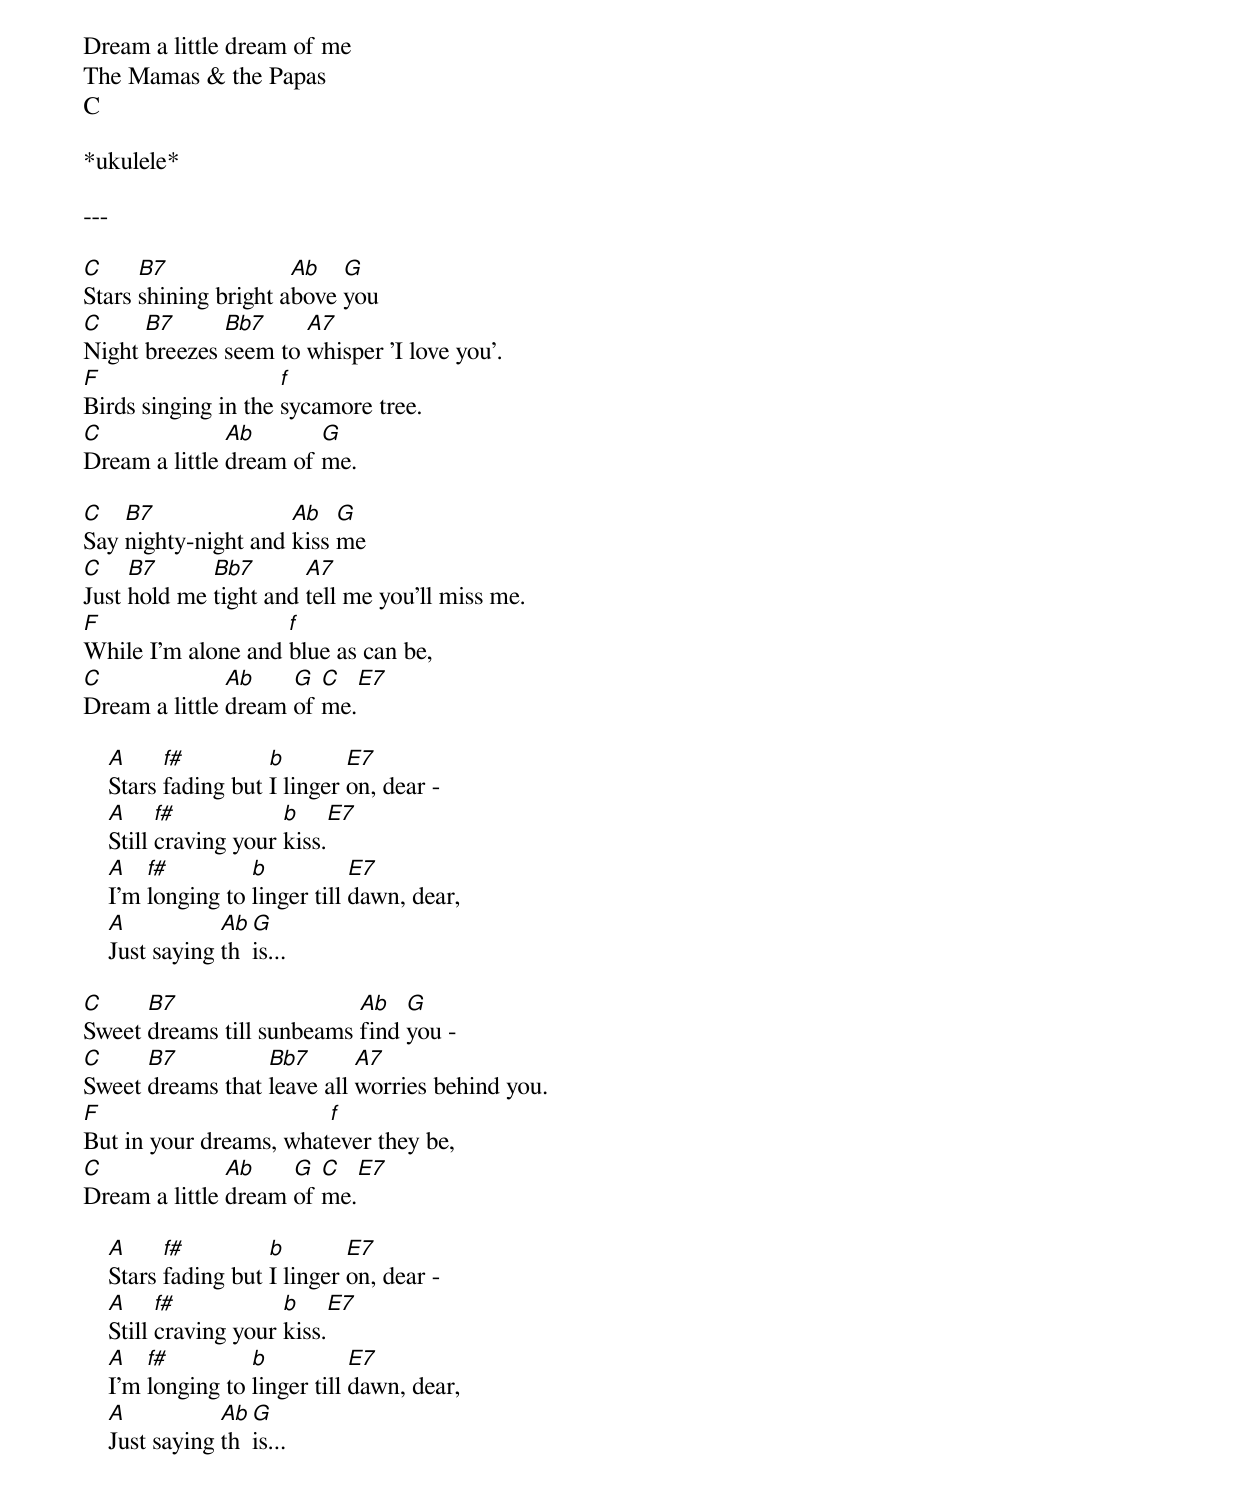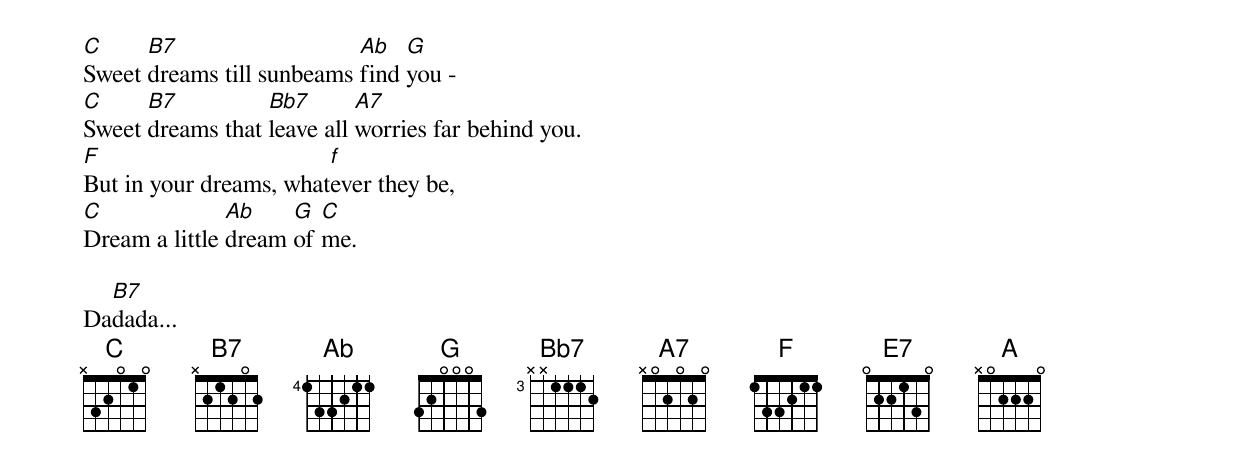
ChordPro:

Dream a little dream of me
The Mamas & the Papas
C

*ukulele*

---

[C]Stars [B7]shining bright a[Ab]bove [G]you
[C]Night [B7]breezes [Bb7]seem to [A7]whisper 'I love you'.
[F]Birds singing in the [f]sycamore tree.
[C]Dream a little [Ab]dream of [G]me.

[C]Say [B7]nighty-night and [Ab]kiss [G]me
[C]Just [B7]hold me [Bb7]tight and [A7]tell me you'll miss me.
[F]While I'm alone and [f]blue as can be,
[C]Dream a little [Ab]dream [G]of [C]me.[E7]

    [A]Stars [f#]fading but [b]I linger [E7]on, dear -
    [A]Still [f#]craving your [b]kiss.[E7]
    [A]I'm [f#]longing to [b]linger till [E7]dawn, dear,
    [A]Just saying [Ab]th[G]is...

[C]Sweet [B7]dreams till sunbeams [Ab]find [G]you -
[C]Sweet [B7]dreams that [Bb7]leave all [A7]worries behind you.
[F]But in your dreams, what[f]ever they be,
[C]Dream a little [Ab]dream [G]of [C]me.[E7]

    [A]Stars [f#]fading but [b]I linger [E7]on, dear -
    [A]Still [f#]craving your [b]kiss.[E7]
    [A]I'm [f#]longing to [b]linger till [E7]dawn, dear,
    [A]Just saying [Ab]th[G]is...

[C]Sweet [B7]dreams till sunbeams [Ab]find [G]you -
[C]Sweet [B7]dreams that [Bb7]leave all [A7]worries far behind you.
[F]But in your dreams, what[f]ever they be,
[C]Dream a little [Ab]dream [G]of [C]me.

Da[B7]dada...
